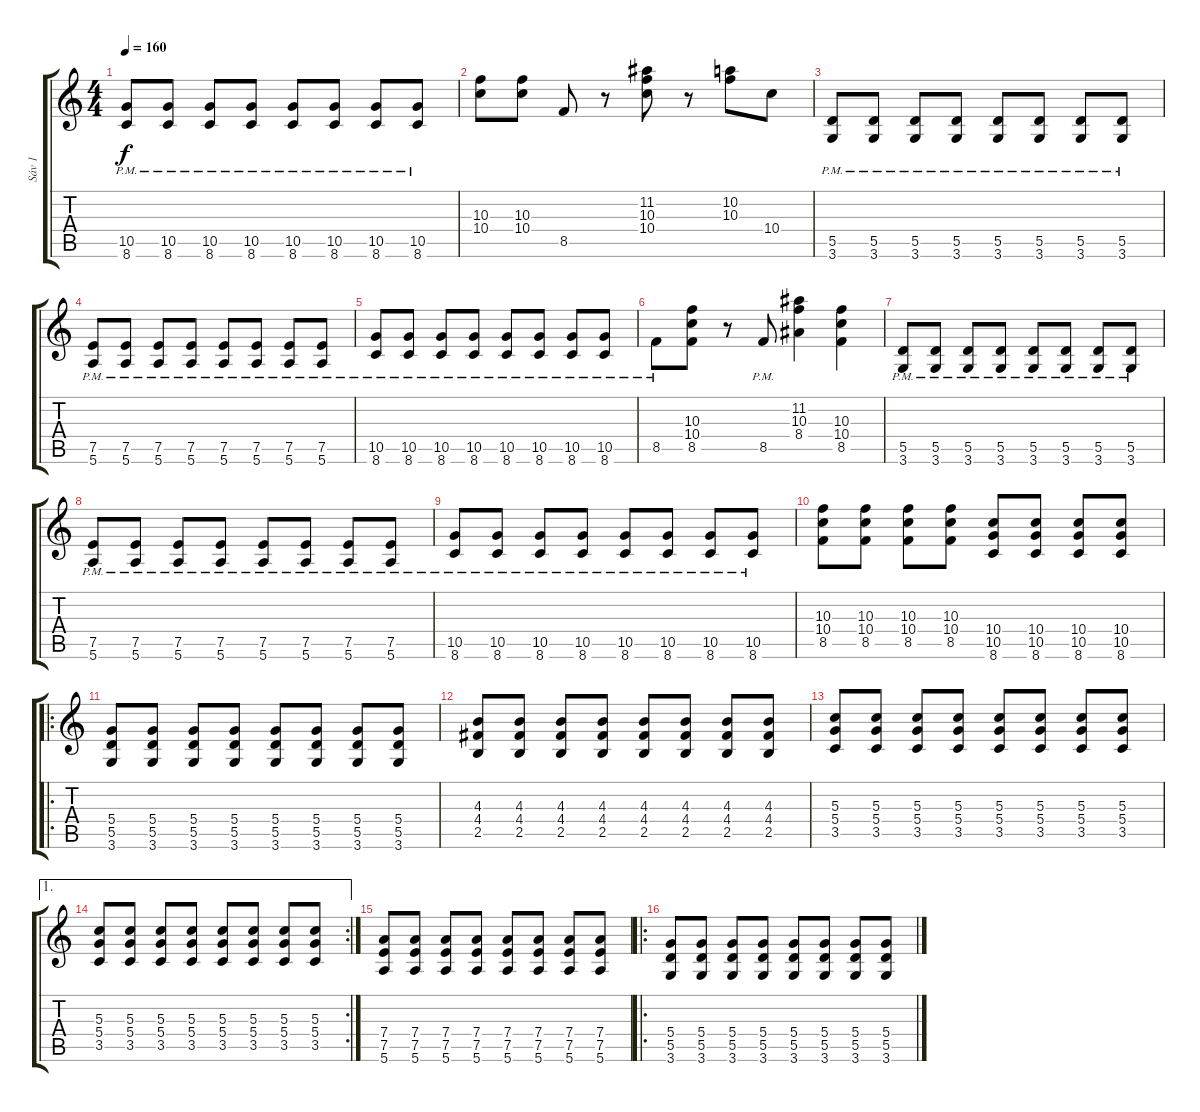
\track ("Sáv 1" "Sáv 1") {instrument distortionguitar}
\staff {score tabs}
\tuning (E4 B3 G3 D3 A2 E2) {hide}
\ts (4 4)
\tempo 160
\clef g2
\ks c
(10.5{pm} 8.6{pm}).8{dy f} (10.5{pm} 8.6{pm}).8 (10.5{pm} 8.6{pm}).8 (10.5{pm} 8.6{pm}).8 (10.5{pm} 8.6{pm}).8 (10.5{pm} 8.6{pm}).8 (10.5{pm} 8.6{pm}).8 (10.5{pm} 8.6{pm}).8 |
(10.3 10.4).8 (10.3 10.4).8 8.5.8 r.8 (11.2 10.3 10.4).8 r.8 (10.2 10.3).8 10.4.8 |
(5.5{pm} 3.6{pm}).8 (5.5{pm} 3.6{pm}).8 (5.5{pm} 3.6{pm}).8 (5.5{pm} 3.6{pm}).8 (5.5{pm} 3.6{pm}).8 (5.5{pm} 3.6{pm}).8 (5.5{pm} 3.6{pm}).8 (5.5{pm} 3.6{pm}).8 |
(7.5{pm} 5.6{pm}).8 (7.5{pm} 5.6{pm}).8 (7.5{pm} 5.6{pm}).8 (7.5{pm} 5.6{pm}).8 (7.5{pm} 5.6{pm}).8 (7.5{pm} 5.6{pm}).8 (7.5{pm} 5.6{pm}).8 (7.5{pm} 5.6{pm}).8 |
(10.5{pm} 8.6{pm}).8 (10.5{pm} 8.6{pm}).8 (10.5{pm} 8.6{pm}).8 (10.5{pm} 8.6{pm}).8 (10.5{pm} 8.6{pm}).8 (10.5{pm} 8.6{pm}).8 (10.5{pm} 8.6{pm}).8 (10.5{pm} 8.6{pm}).8 |
8.5{pm}.8 (10.3 10.4 8.5).8 r.8 8.5{pm}.8 (11.2 10.3 8.4).4 (10.3 10.4 8.5).4 |
(5.5{pm} 3.6{pm}).8 (5.5{pm} 3.6{pm}).8 (5.5{pm} 3.6{pm}).8 (5.5{pm} 3.6{pm}).8 (5.5{pm} 3.6{pm}).8 (5.5{pm} 3.6{pm}).8 (5.5{pm} 3.6{pm}).8 (5.5{pm} 3.6{pm}).8 |
(7.5{pm} 5.6{pm}).8 (7.5{pm} 5.6{pm}).8 (7.5{pm} 5.6{pm}).8 (7.5{pm} 5.6{pm}).8 (7.5{pm} 5.6{pm}).8 (7.5{pm} 5.6{pm}).8 (7.5{pm} 5.6{pm}).8 (7.5{pm} 5.6{pm}).8 |
(10.5{pm} 8.6{pm}).8 (10.5{pm} 8.6{pm}).8 (10.5{pm} 8.6{pm}).8 (10.5{pm} 8.6{pm}).8 (10.5{pm} 8.6{pm}).8 (10.5{pm} 8.6{pm}).8 (10.5{pm} 8.6{pm}).8 (10.5{pm} 8.6{pm}).8 |
(10.3 10.4 8.5).8 (10.3 10.4 8.5).8 (10.3 10.4 8.5).8 (10.3 10.4 8.5).8 (10.4 10.5 8.6).8 (10.4 10.5 8.6).8 (10.4 10.5 8.6).8 (10.4 10.5 8.6).8 |
\ro
(5.4 5.5 3.6).8 (5.4 5.5 3.6).8 (5.4 5.5 3.6).8 (5.4 5.5 3.6).8 (5.4 5.5 3.6).8 (5.4 5.5 3.6).8 (5.4 5.5 3.6).8 (5.4 5.5 3.6).8 |
(4.3 4.4 2.5).8 (4.3 4.4 2.5).8 (4.3 4.4 2.5).8 (4.3 4.4 2.5).8 (4.3 4.4 2.5).8 (4.3 4.4 2.5).8 (4.3 4.4 2.5).8 (4.3 4.4 2.5).8 |
(5.3 5.4 3.5).8 (5.3 5.4 3.5).8 (5.3 5.4 3.5).8 (5.3 5.4 3.5).8 (5.3 5.4 3.5).8 (5.3 5.4 3.5).8 (5.3 5.4 3.5).8 (5.3 5.4 3.5).8 |
\ae 1
\rc 2
(5.3 5.4 3.5).8 (5.3 5.4 3.5).8 (5.3 5.4 3.5).8 (5.3 5.4 3.5).8 (5.3 5.4 3.5).8 (5.3 5.4 3.5).8 (5.3 5.4 3.5).8 (5.3 5.4 3.5).8 |
(7.4 7.5 5.6).8 (7.4 7.5 5.6).8 (7.4 7.5 5.6).8 (7.4 7.5 5.6).8 (7.4 7.5 5.6).8 (7.4 7.5 5.6).8 (7.4 7.5 5.6).8 (7.4 7.5 5.6).8 |
\ro
(5.4 5.5 3.6).8 (5.4 5.5 3.6).8 (5.4 5.5 3.6).8 (5.4 5.5 3.6).8 (5.4 5.5 3.6).8 (5.4 5.5 3.6).8 (5.4 5.5 3.6).8 (5.4 5.5 3.6).8
